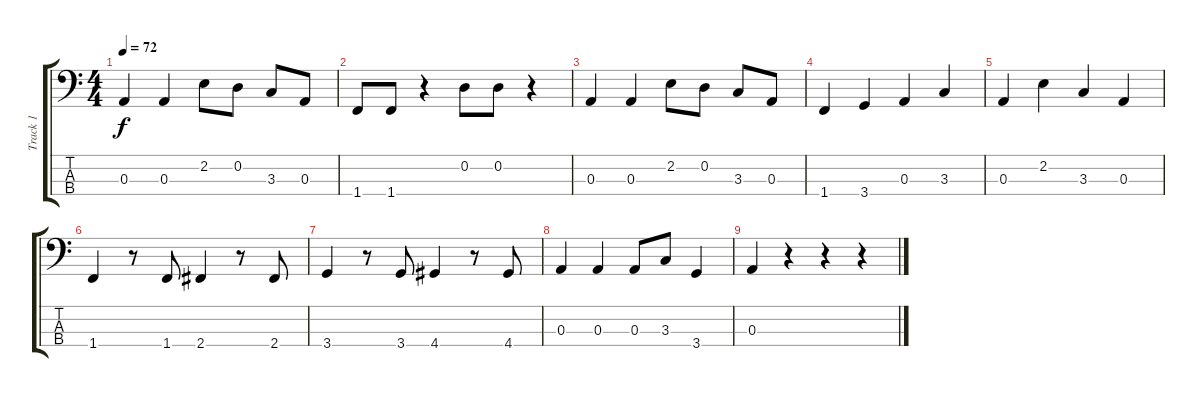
\track ("Track 1" "Track 1") {instrument acousticguitarsteel}
\staff {score tabs}
\tuning (G2 D2 A1 E1) {hide}
\ts (4 4)
\tempo 72
\clef f4
\ks c
0.3.4{dy f} 0.3.4 2.2.8 0.2.8 3.3.8 0.3.8 |
1.4.8 1.4.8 r.4 0.2.8 0.2.8 r.4 |
0.3.4 0.3.4 2.2.8 0.2.8 3.3.8 0.3.8 |
1.4.4 3.4.4 0.3.4 3.3.4 |
0.3.4 2.2.4 3.3.4 0.3.4 |
1.4.4 r.8 1.4.8 2.4.4 r.8 2.4.8 |
3.4.4 r.8 3.4.8 4.4.4 r.8 4.4.8 |
0.3.4 0.3.4 0.3.8 3.3.8 3.4.4 |
0.3.4 r.4 r.4 r.4
